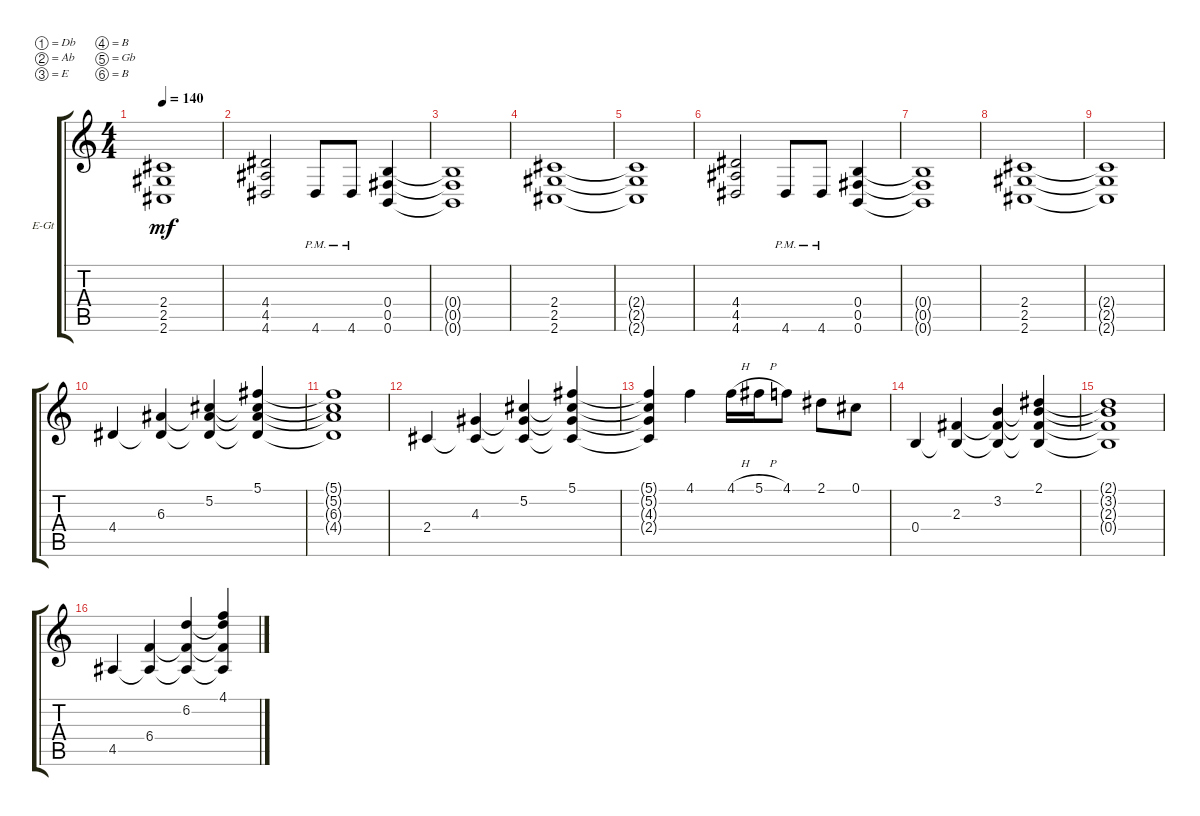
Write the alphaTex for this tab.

\bracketExtendMode groupsimilarinstruments
\firstSystemTrackNameOrientation horizontal
\otherSystemsTrackNameOrientation horizontal
\track ("Rhythm" "E-Gt") {instrument distortionguitar}
\staff {score tabs}
\tuning (Db4 Ab3 E3 B2 Gb2 B1)
\ts (4 4)
\tempo 140
\clef g2
\ks c
(2.4{t} 2.5{t} 2.6{t}).1{dy mf} |
(4.4 4.5 4.6).2 4.6{pm}.8 4.6{pm}.8 (0.6 0.5 0.4).4 |
(0.4{t} 0.5{t} 0.6{t}).1 |
(2.6 2.5 2.4).1 |
(2.4{t} 2.5{t} 2.6{t}).1 |
(4.4 4.5 4.6).2 4.6{pm}.8 4.6{pm}.8 (0.6 0.5 0.4).4 |
(0.4{t} 0.5{t} 0.6{t}).1 |
(2.6 2.5 2.4).1 |
(2.4{t} 2.5{t} 2.6{t}).1 |
4.4.4 (6.3 4.4{t}).4 (5.2 6.3{t} 4.4{t}).4 (5.1 5.2{t} 6.3{t} 4.4{t}).4 |
(5.1{t} 5.2{t} 6.3{t} 4.4{t}).1 |
2.4.4 (4.3 2.4{t}).4 (5.2 4.3{t} 2.4{t}).4 (5.1 5.2{t} 4.3{t} 2.4{t}).4 |
(5.1{t} 5.2{t} 4.3{t} 2.4{t}).4 4.1.4 4.1{h}.16 5.1{h}.16 4.1.8 2.1.8 0.1.8 |
0.4.4 (2.3 0.4{t}).4 (3.2 2.3{t} 0.4{t}).4 (2.1 3.2{t} 2.3{t} 0.4{t}).4 |
(2.1{t} 3.2{t} 2.3{t} 0.4{t}).1 |
4.5.4 (6.4 4.5{t}).4 (6.2 6.4{t} 4.5{t}).4 (4.1 6.2{t} 6.4{t} 4.5{t}).4
